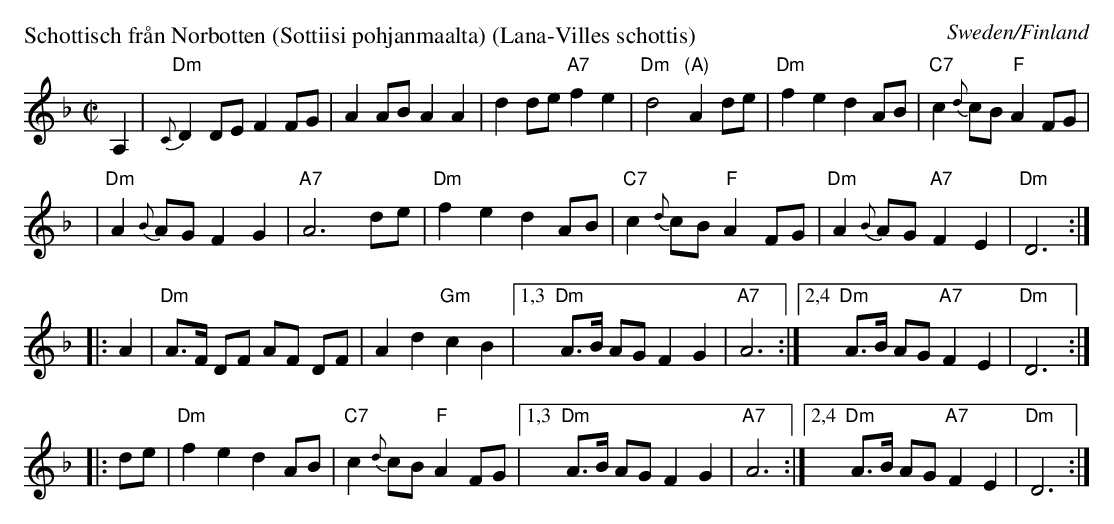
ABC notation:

X:1
P: Schottisch fr\aan Norbotten (Sottiisi pohjanmaalta) (Lana-Villes schottis)
O: Sweden/Finland
M: C|
L: 1/8
K: Dm
A,2 \
| "Dm"{C}D2 DE F2 FG | A2 AB A2 A2 | d2 de "A7"f2 e2 | "Dm"d4 "(A)"A2 de | "Dm"f2 e2 d2 AB | "C7"c2 {d}cB "F"A2 FG |
y3\
| "Dm"A2 {B}AG F2 G2 | "A7"A6 de | "Dm"f2 e2 d2 AB | "C7"c2 {d}cB "F"A2 FG | "Dm"A2 {B}AG "A7"F2 E2 | "Dm"D6 :|
|: A2 \
| "Dm"A>F DF AF DF | A2 d2 "Gm"c2 B2 |1,3 "Dm"A>B AG F2 G2 | "A7"A6 :|2,4 "Dm"A>B AG "A7"F2 E2 | "Dm"D6 :|
|: de \
| "Dm"f2 e2 d2 AB | "C7"c2 {d}cB "F"A2 FG |1,3 "Dm"A>B AG F2 G2 | "A7"A6 :|2,4 "Dm"A>B AG "A7"F2 E2 | "Dm"D6 :|
